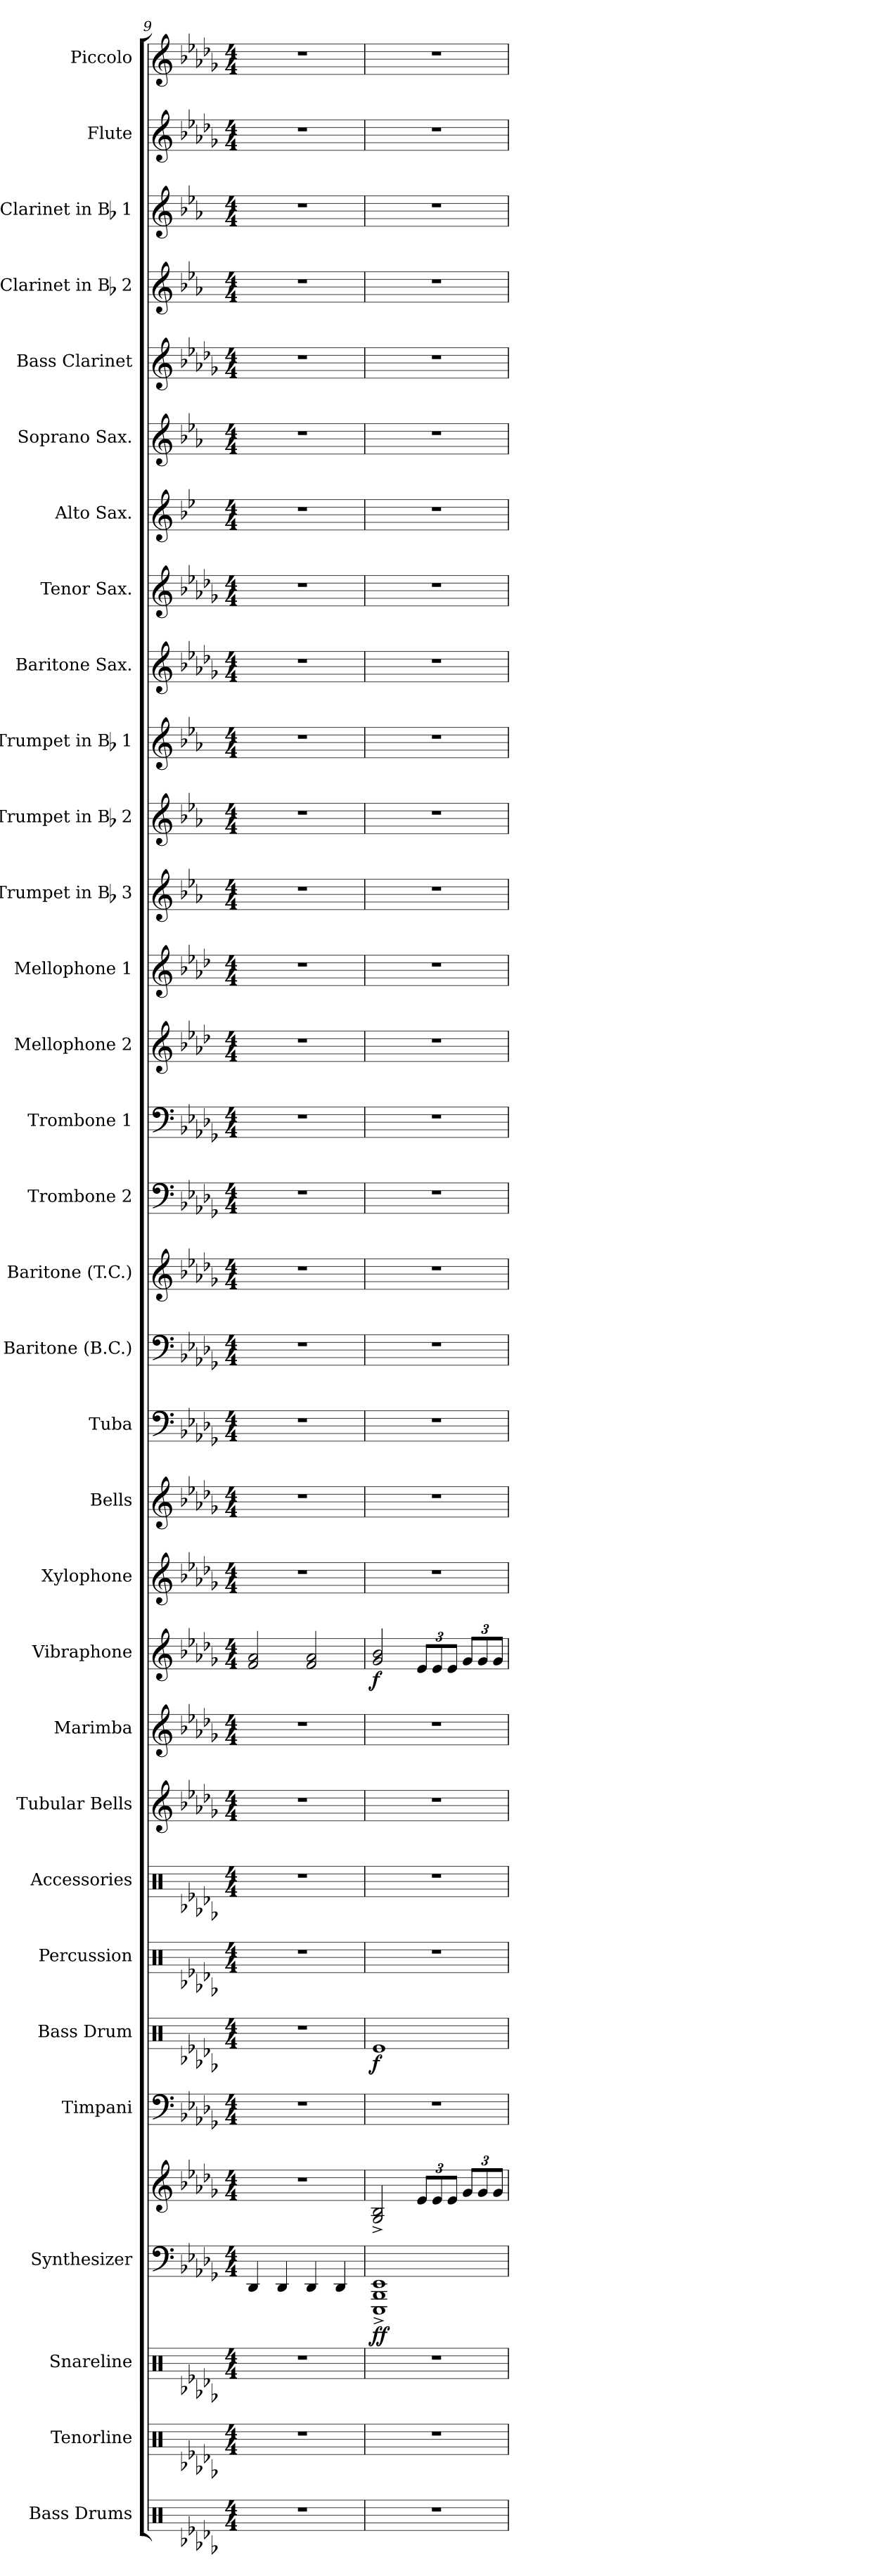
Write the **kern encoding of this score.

**kern	**kern	**kern	**kern	**kern	**dynam	**kern	**kern	**dynam	**kern	**kern	**kern	**kern	**kern	**dynam	**kern	**kern	**kern	**kern	**kern	**kern	**kern	**kern	**kern	**kern	**kern	**kern	**kern	**kern	**kern	**kern	**kern	**kern	**kern	**kern	**kern
*part32	*part31	*part30	*part29	*part29	*part29	*part28	*part27	*part27	*part26	*part25	*part24	*part23	*part22	*part22	*part21	*part20	*part19	*part18	*part17	*part16	*part15	*part14	*part13	*part12	*part11	*part10	*part9	*part8	*part7	*part6	*part5	*part4	*part3	*part2	*part1
*staff33	*staff32	*staff31	*staff30	*staff29	*staff29/30	*staff28	*staff27	*staff27	*staff26	*staff25	*staff24	*staff23	*staff22	*staff22	*staff21	*staff20	*staff19	*staff18	*staff17	*staff16	*staff15	*staff14	*staff13	*staff12	*staff11	*staff10	*staff9	*staff8	*staff7	*staff6	*staff5	*staff4	*staff3	*staff2	*staff1
*I"Bass Drums	*I"Tenorline	*I"Snareline	*I"Synthesizer	*	*	*I"Timpani	*I"Bass Drum	*	*I"Percussion	*I"Accessories	*I"Tubular Bells	*I"Marimba	*I"Vibraphone	*	*I"Xylophone	*I"Bells	*I"Tuba	*I"Baritone (B.C.)	*I"Baritone (T.C.)	*I"Trombone 2	*I"Trombone 1	*I"Mellophone 2	*I"Mellophone 1	*I"Trumpet in Bb 3	*I"Trumpet in Bb 2	*I"Trumpet in Bb 1	*I"Baritone Sax.	*I"Tenor Sax.	*I"Alto Sax.	*I"Soprano Sax.	*I"Bass Clarinet	*I"Clarinet in Bb 2	*I"Clarinet in Bb 1	*I"Flute	*I"Piccolo
*I'B. Dr.	*	*	*I'Synth	*	*	*I'Timp.	*I'B. Dr.	*	*I'Perc.	*I'Acc.	*I'T.B.	*I'Mrb.	*I'Vib.	*	*I'Xyl.	*I'Bls.	*I'Tuba	*I'Bar.	*I'Bar.	*I'Tbn. 2	*I'Tbn. 1	*I'Mello. 2	*I'Mello. 1	*	*	*	*I'B. Sx.	*I'T. Sx.	*I'A. Sx.	*I'S. Sx.	*I'B. Cl.	*	*	*I'Fl.	*I'Picc.
!!LO:PB:g=z
*clefX	*clefX	*clefX	*clefF4	*clefG2	*	*clefF4	*clefX	*	*clefX	*clefX	*clefG2	*clefG2	*clefG2	*	*clefG2	*clefG2	*clefF4	*clefF4	*clefG2	*clefF4	*clefF4	*clefG2	*clefG2	*clefG2	*clefG2	*clefG2	*clefG2	*clefG2	*clefG2	*clefG2	*clefG2	*clefG2	*clefG2	*clefG2	*clefG2
*	*	*	*	*	*	*	*	*	*	*	*	*	*	*	*	*ITrd-14c-24	*	*	*ITrd8c14	*	*	*ITrd4c7	*ITrd4c7	*ITrd1c2	*ITrd1c2	*ITrd1c2	*ITrd12c21	*ITrd8c14	*ITrd5c9	*ITrd1c2	*ITrd8c14	*ITrd1c2	*ITrd1c2	*	*ITrd-7c-12
*k[b-e-a-d-g-]	*k[b-e-a-d-g-]	*k[b-e-a-d-g-]	*k[b-e-a-d-g-]	*k[b-e-a-d-g-]	*	*k[b-e-a-d-g-]	*k[b-e-a-d-g-]	*	*k[b-e-a-d-g-]	*k[b-e-a-d-g-]	*k[b-e-a-d-g-]	*k[b-e-a-d-g-]	*k[b-e-a-d-g-]	*	*k[b-e-a-d-g-]	*k[b-e-a-d-g-]	*k[b-e-a-d-g-]	*k[b-e-a-d-g-]	*k[b-e-a-d-g-]	*k[b-e-a-d-g-]	*k[b-e-a-d-g-]	*k[b-e-a-d-g-]	*k[b-e-a-d-g-]	*k[b-e-a-d-g-]	*k[b-e-a-d-g-]	*k[b-e-a-d-g-]	*k[b-e-a-d-g-]	*k[b-e-a-d-g-]	*k[b-e-a-d-g-]	*k[b-e-a-d-g-]	*k[b-e-a-d-g-]	*k[b-e-a-d-g-]	*k[b-e-a-d-g-]	*k[b-e-a-d-g-]	*k[b-e-a-d-g-]
*D-:	*D-:	*D-:	*D-:	*D-:	*	*D-:	*D-:	*	*D-:	*D-:	*D-:	*D-:	*D-:	*	*D-:	*D-:	*D-:	*D-:	*D-:	*D-:	*D-:	*D-:	*D-:	*D-:	*D-:	*D-:	*D-:	*D-:	*D-:	*D-:	*D-:	*D-:	*D-:	*D-:	*D-:
*M4/4	*M4/4	*M4/4	*M4/4	*M4/4	*	*M4/4	*M4/4	*	*M4/4	*M4/4	*M4/4	*M4/4	*M4/4	*	*M4/4	*M4/4	*M4/4	*M4/4	*M4/4	*M4/4	*M4/4	*M4/4	*M4/4	*M4/4	*M4/4	*M4/4	*M4/4	*M4/4	*M4/4	*M4/4	*M4/4	*M4/4	*M4/4	*M4/4	*M4/4
=9	=9	=9	=9	=9	=9	=9	=9	=9	=9	=9	=9	=9	=9	=9	=9	=9	=9	=9	=9	=9	=9	=9	=9	=9	=9	=9	=9	=9	=9	=9	=9	=9	=9	=9	=9
1r	1r	1r	4DD-/	1r	.	1r	1r	.	1r	1r	1r	1r	2f/ 2a-/	.	1r	1r	1r	1r	1r	1r	1r	1r	1r	1r	1r	1r	1r	1r	1r	1r	1r	1r	1r	1r	1r
.	.	.	4DD-/	.	.	.	.	.	.	.	.	.	.	.	.	.	.	.	.	.	.	.	.	.	.	.	.	.	.	.	.	.	.	.	.
.	.	.	4DD-/	.	.	.	.	.	.	.	.	.	2f/ 2a-/	.	.	.	.	.	.	.	.	.	.	.	.	.	.	.	.	.	.	.	.	.	.
.	.	.	4DD-/	.	.	.	.	.	.	.	.	.	.	.	.	.	.	.	.	.	.	.	.	.	.	.	.	.	.	.	.	.	.	.	.
=10	=10	=10	=10	=10	=10	=10	=10	=10	=10	=10	=10	=10	=10	=10	=10	=10	=10	=10	=10	=10	=10	=10	=10	=10	=10	=10	=10	=10	=10	=10	=10	=10	=10	=10	=10
!	!	!	!	!	!LO:DY:b=2	!	!	!	!	!	!	!	!	!	!	!	!	!	!	!	!	!	!	!	!	!	!	!	!	!	!	!	!	!	!
!	!	!	!	!	!LO:DY:n=1:b	!	!	!LO:DY:b	!	!	!	!	!	!LO:DY:b	!	!	!	!	!	!	!	!	!	!	!	!	!	!	!	!	!	!	!	!	!
1r	1r	1r	1EEE-^ 1BBB-^ 1EE-^	2G-/^ 2B-/^	f f	1r	1Re	f	1r	1r	1r	1r	2g-/ 2b-/	f	1r	1r	1r	1r	1r	1r	1r	1r	1r	1r	1r	1r	1r	1r	1r	1r	1r	1r	1r	1r	1r
*	*	*	*	*Xbrackettup	*	*	*	*	*	*	*	*	*Xbrackettup	*	*	*	*	*	*	*	*	*	*	*	*	*	*	*	*	*	*	*	*	*	*
.	.	.	.	12e-/L	.	.	.	.	.	.	.	.	12e-/L	.	.	.	.	.	.	.	.	.	.	.	.	.	.	.	.	.	.	.	.	.	.
.	.	.	.	12e-/	.	.	.	.	.	.	.	.	12e-/	.	.	.	.	.	.	.	.	.	.	.	.	.	.	.	.	.	.	.	.	.	.
.	.	.	.	12e-/J	.	.	.	.	.	.	.	.	12e-/J	.	.	.	.	.	.	.	.	.	.	.	.	.	.	.	.	.	.	.	.	.	.
.	.	.	.	12g-/L	.	.	.	.	.	.	.	.	12g-/L	.	.	.	.	.	.	.	.	.	.	.	.	.	.	.	.	.	.	.	.	.	.
.	.	.	.	12g-/	.	.	.	.	.	.	.	.	12g-/	.	.	.	.	.	.	.	.	.	.	.	.	.	.	.	.	.	.	.	.	.	.
.	.	.	.	12g-/J	.	.	.	.	.	.	.	.	12g-/J	.	.	.	.	.	.	.	.	.	.	.	.	.	.	.	.	.	.	.	.	.	.
=	=	=	=	=	=	=	=	=	=	=	=	=	=	=	=	=	=	=	=	=	=	=	=	=	=	=	=	=	=	=	=	=	=	=	=
*-	*-	*-	*-	*-	*-	*-	*-	*-	*-	*-	*-	*-	*-	*-	*-	*-	*-	*-	*-	*-	*-	*-	*-	*-	*-	*-	*-	*-	*-	*-	*-	*-	*-	*-	*-
